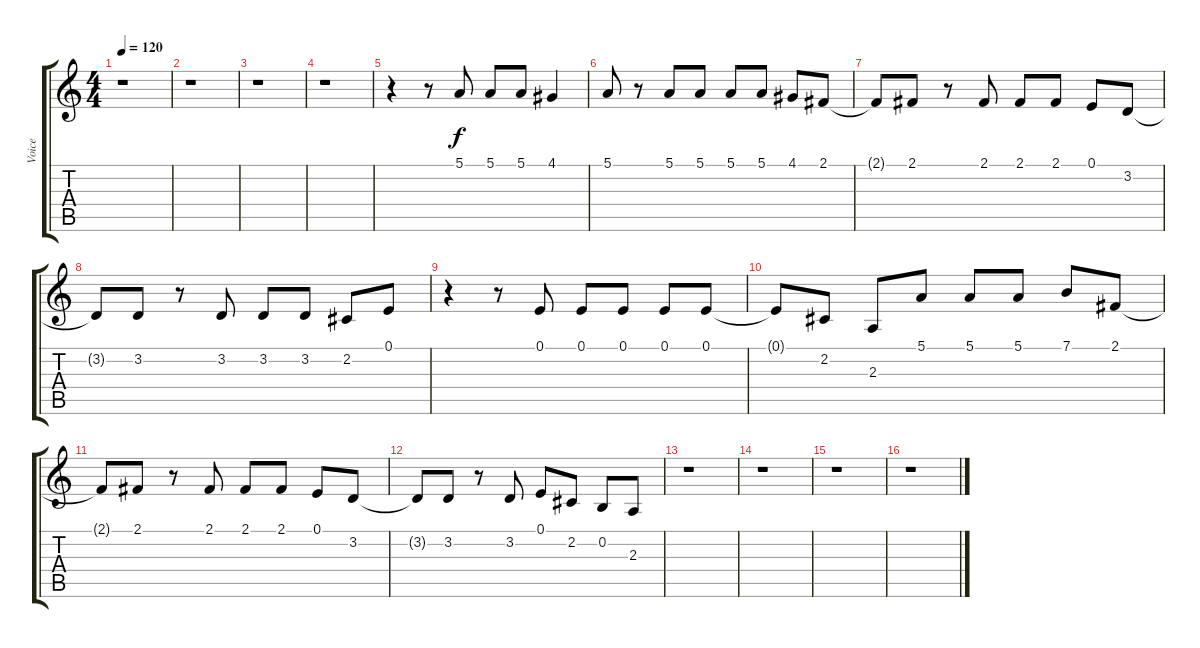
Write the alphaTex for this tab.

\track ("Voice" "Voice") {instrument cello}
\staff {score tabs}
\tuning (E4 B3 G3 D3 A2 E2) {hide}
\ts (4 4)
\tempo 120
\clef g2
\ks c
r.1{dy f} |
r.1 |
r.1 |
r.1 |
r.4 r.8 5.1.8 5.1.8 5.1.8 4.1.4 |
5.1.8 r.8 5.1.8 5.1.8 5.1.8 5.1.8 4.1.8 2.1.8 |
2.1{t}.8 2.1.8 r.8 2.1.8 2.1.8 2.1.8 0.1.8 3.2.8 |
3.2{t}.8 3.2.8 r.8 3.2.8 3.2.8 3.2.8 2.2.8 0.1.8 |
r.4 r.8 0.1.8 0.1.8 0.1.8 0.1.8 0.1.8 |
0.1{t}.8 2.2.8 2.3.8 5.1.8 5.1.8 5.1.8 7.1.8 2.1.8 |
2.1{t}.8 2.1.8 r.8 2.1.8 2.1.8 2.1.8 0.1.8 3.2.8 |
3.2{t}.8 3.2.8 r.8 3.2.8 0.1.8 2.2.8 0.2.8 2.3.8 |
r.1 |
r.1 |
r.1 |
r.1
